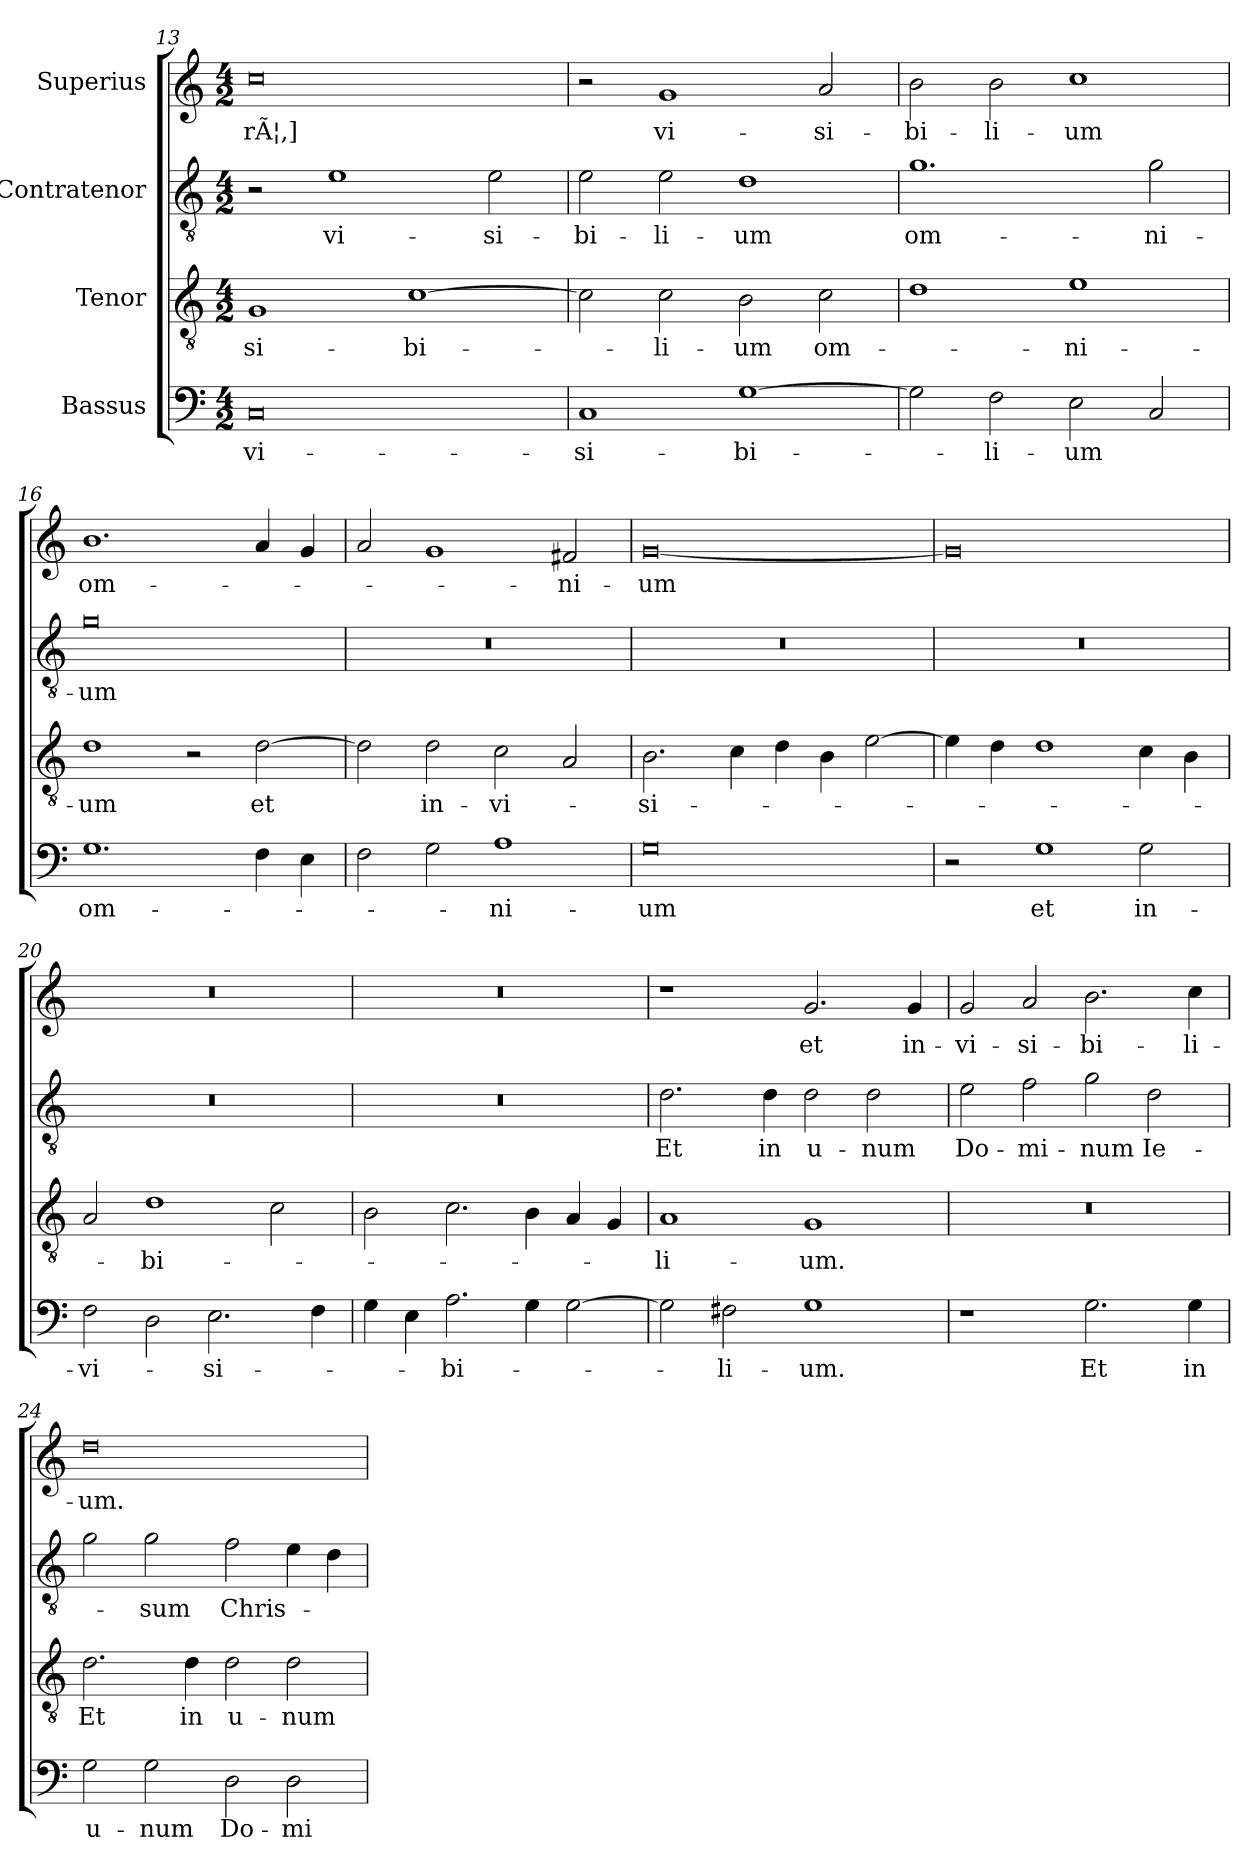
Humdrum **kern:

**kern	**text	**kern	**text	**kern	**text	**kern	**text
*part4	*part4	*part3	*part3	*part2	*part2	*part1	*part1
*staff4	*staff4	*staff3	*staff3	*staff2	*staff2	*staff1	*staff1
*I"Bassus	*	*I"Tenor	*	*I"Contratenor	*	*I"Superius	*
*clefF4	*	*clefGv2	*	*clefGv2	*	*clefG2	*
*k[]	*	*k[]	*	*k[]	*	*k[]	*
*M4/2	*	*M4/2	*	*M4/2	*	*M4/2	*
=13	=13	=13	=13	=13	=13	=13	=13
0C/	vi-	1G/	-si-	2r	.	0cc\	-rÃ¦,]
.	.	.	.	1e\	vi-	.	.
.	.	[1c\	-bi-	.	.	.	.
.	.	.	.	2e\	-si-	.	.
=14	=14	=14	=14	=14	=14	=14	=14
1C/	-si-	2c\]	.	2e\	-bi-	2r	.
.	.	2c\	-li-	2e\	-li-	1g/	vi-
[1G\	-bi-	2B\	-um	1d\	-um	.	.
.	.	2c\	om-	.	.	2a/	-si-
=15	=15	=15	=15	=15	=15	=15	=15
2G\]	.	1d\	.	1.g\	om-	2b\	-bi-
2F\	-li-	.	.	.	.	2b\	-li-
2E\	-um	1e\	-ni-	.	.	1cc\	-um
2C/	.	.	.	2g\	-ni-	.	.
=16	=16	=16	=16	=16	=16	=16	=16
1.G\	om-	1d\	-um	0g\	-um	1.b\	om-
.	.	2r	.	.	.	.	.
4F\	.	[2d\	et	.	.	4a/	.
4E\	.	.	.	.	.	4g/	.
=17	=17	=17	=17	=17	=17	=17	=17
2F\	.	2d\]	.	0r	.	2a/	.
2G\	.	2d\	in-	.	.	1g/	.
1A\	-ni-	2c\	-vi-	.	.	.	.
.	.	2A/	.	.	.	2f#X/	-ni-
=18	=18	=18	=18	=18	=18	=18	=18
0G\	-um	2.B\	-si-	0r	.	[0g/	-um
.	.	4c\	.	.	.	.	.
.	.	4d\	.	.	.	.	.
.	.	4B\	.	.	.	.	.
.	.	[2e\	.	.	.	.	.
=19	=19	=19	=19	=19	=19	=19	=19
2r	.	4e\]	.	0r	.	0g/]	.
.	.	4d\	.	.	.	.	.
1G\	et	1d\	.	.	.	.	.
2G\	in-	4c\	.	.	.	.	.
.	.	4B\	.	.	.	.	.
=20	=20	=20	=20	=20	=20	=20	=20
2F\	-vi-	2A/	.	0r	.	0r	.
2D\	.	1d\	-bi-	.	.	.	.
2.E\	-si-	.	.	.	.	.	.
.	.	2c\	.	.	.	.	.
4F\	.	.	.	.	.	.	.
=21	=21	=21	=21	=21	=21	=21	=21
4G\	.	2B\	.	0r	.	0r	.
4E\	.	.	.	.	.	.	.
2.A\	-bi-	2.c\	.	.	.	.	.
4G\	.	4B\	.	.	.	.	.
[2G\	.	4A/	.	.	.	.	.
.	.	4G/	.	.	.	.	.
=22	=22	=22	=22	=22	=22	=22	=22
2G\]	.	1A/	-li-	2.d\	Et	1r	.
2F#X\	-li-	.	.	.	.	.	.
.	.	.	.	4d\	in	.	.
1G\	-um.	1G/	-um.	2d\	u-	2.g/	et
.	.	.	.	2d\	-num	.	.
.	.	.	.	.	.	4g/	in-
=23	=23	=23	=23	=23	=23	=23	=23
1r	.	0r	.	2e\	Do-	2g/	-vi-
.	.	.	.	2f\	-mi-	2a/	-si-
2.G\	Et	.	.	2g\	-num	2.b\	-bi-
.	.	.	.	2d\	Ie-	.	.
4G\	in	.	.	.	.	4cc\	-li-
=24	=24	=24	=24	=24	=24	=24	=24
2G\	u-	2.d\	Et	2g\	.	0dd\	-um.
2G\	-num	.	.	2g\	-sum	.	.
.	.	4d\	in	.	.	.	.
2D\	Do-	2d\	u-	2f\	Chris-	.	.
2D\	-mi-	2d\	-num	4e\	.	.	.
.	.	.	.	4d\	.	.	.
=	=	=	=	=	=	=	=
*-	*-	*-	*-	*-	*-	*-	*-
